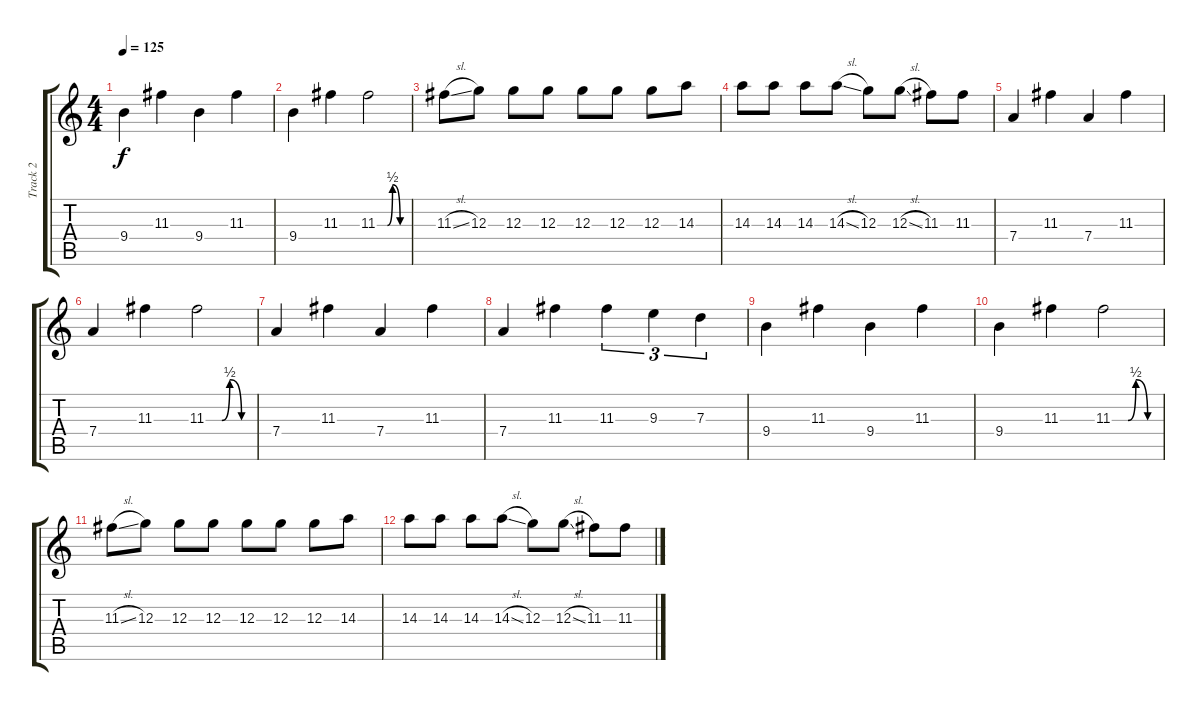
\track ("Track 2" "Track 2") {instrument distortionguitar}
\staff {score tabs}
\tuning (E4 B3 G3 D3 A2 D2) {hide}
\ts (4 4)
\tempo 125
\clef g2
\ks c
9.4.4{dy f} 11.3.4 9.4.4 11.3.4 |
9.4.4 11.3.4 11.3{be (custom 0 0 10 0 15 0 20 0 30 2 45 0 60 0)}.2 |
11.3{sl}.8 12.3.8 12.3.8 12.3.8 12.3.8 12.3.8 12.3.8 14.3.8 |
14.3.8 14.3.8 14.3.8 14.3{sl}.8 12.3.8 12.3{sl}.8 11.3.8 11.3.8 |
7.4.4 11.3.4 7.4.4 11.3.4 |
7.4.4 11.3.4 11.3{be (custom 0 0 10 0 15 0 20 0 30 2 45 0 60 0)}.2 |
7.4.4 11.3.4 7.4.4 11.3.4 |
7.4.4 11.3.4 11.3.4{tu (3 2)} 9.3.4{tu (3 2)} 7.3.4{tu (3 2)} |
9.4.4 11.3.4 9.4.4 11.3.4 |
9.4.4 11.3.4 11.3{be (custom 0 0 10 0 15 0 20 0 30 2 45 0 60 0)}.2 |
11.3{sl}.8 12.3.8 12.3.8 12.3.8 12.3.8 12.3.8 12.3.8 14.3.8 |
14.3.8 14.3.8 14.3.8 14.3{sl}.8 12.3.8 12.3{sl}.8 11.3.8 11.3.8
